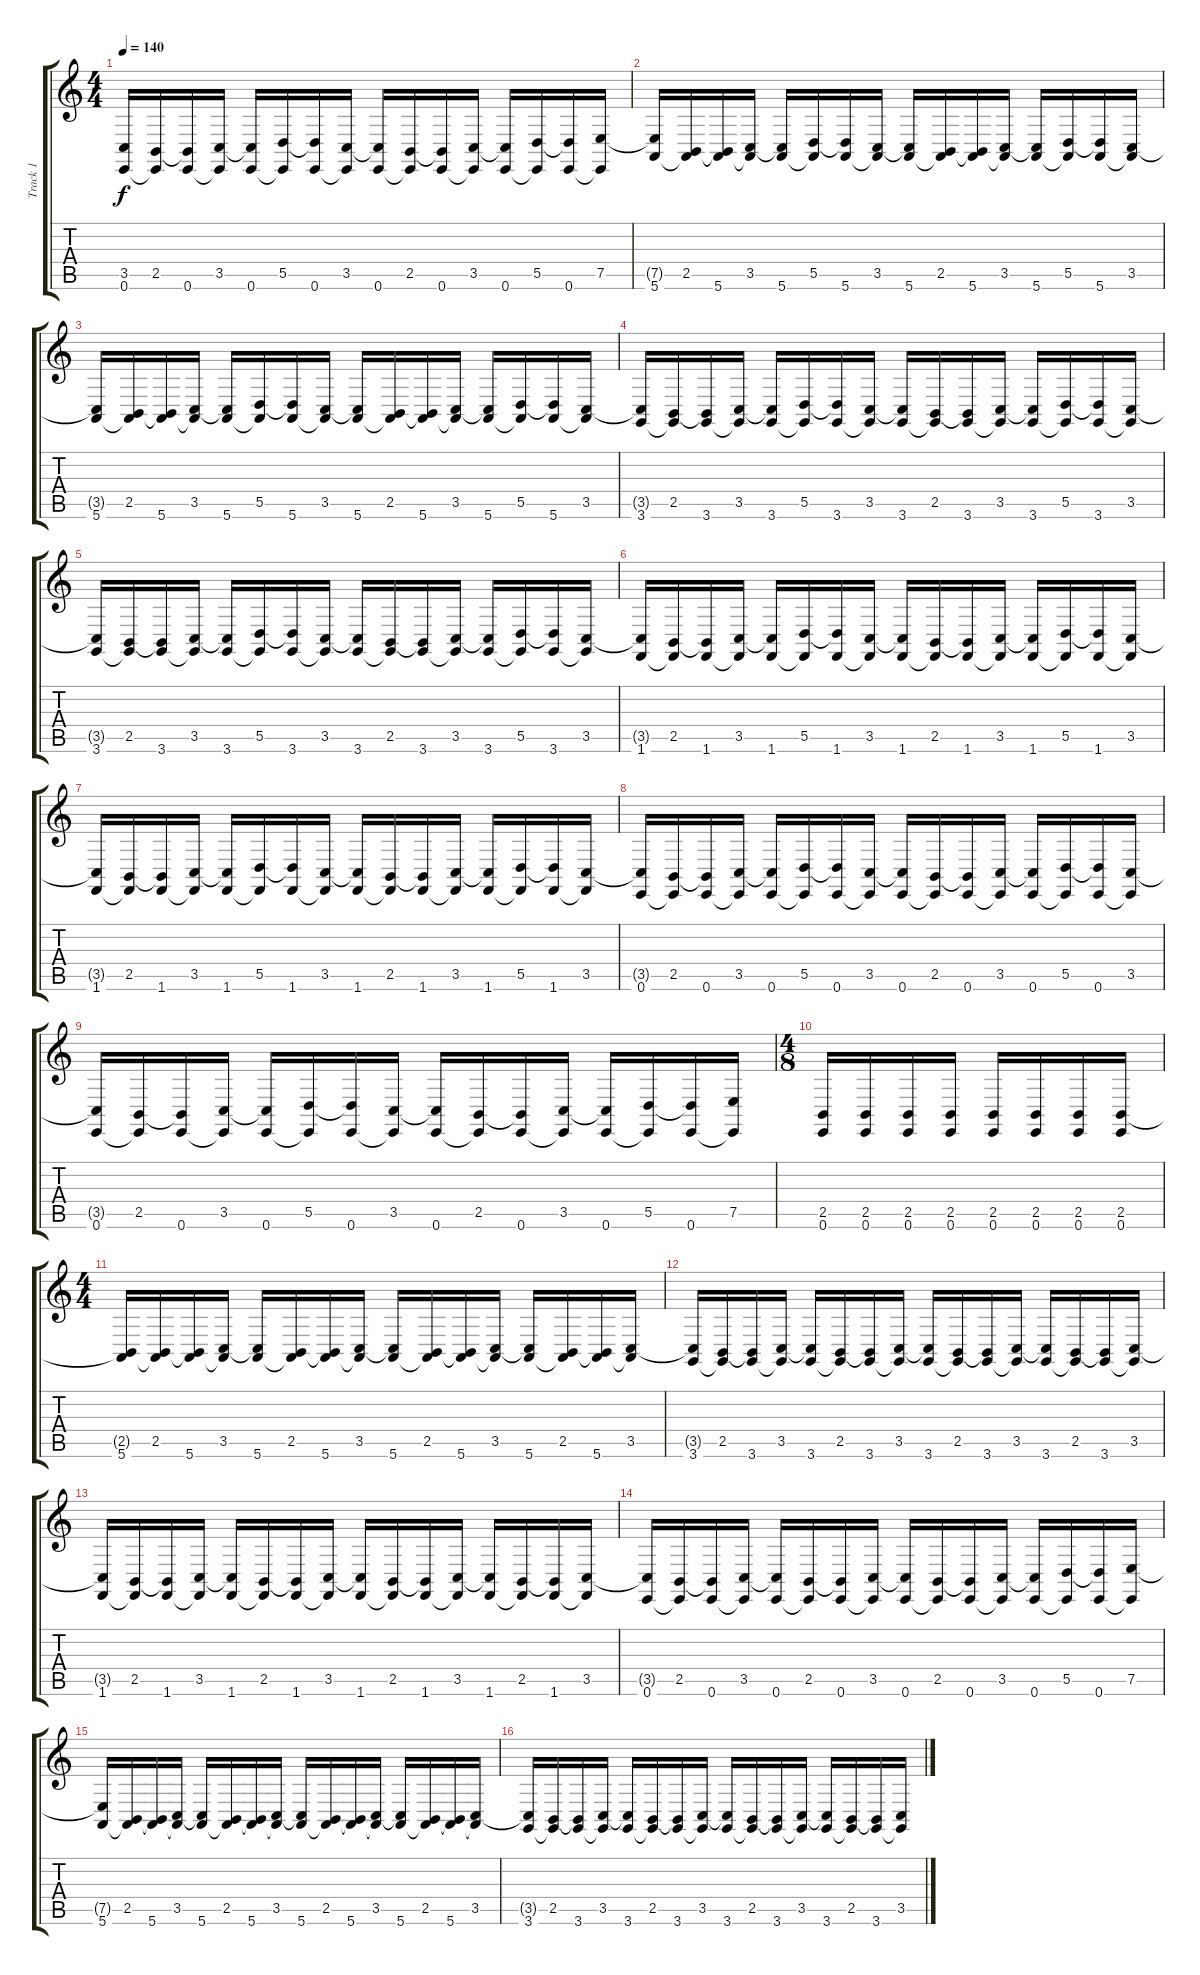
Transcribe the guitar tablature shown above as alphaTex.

\track ("Track 1" "Track 1") {instrument harpsichord}
\staff {score tabs}
\tuning (E4 B3 G3 D3 A2 E2) {hide}
\ts (4 4)
\tempo 140
\clef g2
\ks c
(3.5{t} 0.6).16{dy f} (2.5 0.6{t}).16 (2.5{t} 0.6).16 (3.5 0.6{t}).16 (3.5{t} 0.6).16 (5.5 0.6{t}).16 (5.5{t} 0.6).16 (3.5 0.6{t}).16 (3.5{t} 0.6).16 (2.5 0.6{t}).16 (2.5{t} 0.6).16 (3.5 0.6{t}).16 (3.5{t} 0.6).16 (5.5 0.6{t}).16 (5.5{t} 0.6).16 (7.5 0.6{t}).16 |
(7.5{t} 5.6).16 (2.5 5.6{t}).16 (2.5{t} 5.6).16 (3.5 5.6{t}).16 (3.5{t} 5.6).16 (5.5 5.6{t}).16 (5.5{t} 5.6).16 (3.5 5.6{t}).16 (3.5{t} 5.6).16 (2.5 5.6{t}).16 (2.5{t} 5.6).16 (3.5 5.6{t}).16 (3.5{t} 5.6).16 (5.5 5.6{t}).16 (5.5{t} 5.6).16 (3.5 5.6{t}).16 |
(3.5{t} 5.6).16 (2.5 5.6{t}).16 (2.5{t} 5.6).16 (3.5 5.6{t}).16 (3.5{t} 5.6).16 (5.5 5.6{t}).16 (5.5{t} 5.6).16 (3.5 5.6{t}).16 (3.5{t} 5.6).16 (2.5 5.6{t}).16 (2.5{t} 5.6).16 (3.5 5.6{t}).16 (3.5{t} 5.6).16 (5.5 5.6{t}).16 (5.5{t} 5.6).16 (3.5 5.6{t}).16 |
(3.5{t} 3.6).16 (2.5 3.6{t}).16 (2.5{t} 3.6).16 (3.5 3.6{t}).16 (3.5{t} 3.6).16 (5.5 3.6{t}).16 (5.5{t} 3.6).16 (3.5 3.6{t}).16 (3.5{t} 3.6).16 (2.5 3.6{t}).16 (2.5{t} 3.6).16 (3.5 3.6{t}).16 (3.5{t} 3.6).16 (5.5 3.6{t}).16 (5.5{t} 3.6).16 (3.5 3.6{t}).16 |
(3.5{t} 3.6).16 (2.5 3.6{t}).16 (2.5{t} 3.6).16 (3.5 3.6{t}).16 (3.5{t} 3.6).16 (5.5 3.6{t}).16 (5.5{t} 3.6).16 (3.5 3.6{t}).16 (3.5{t} 3.6).16 (2.5 3.6{t}).16 (2.5{t} 3.6).16 (3.5 3.6{t}).16 (3.5{t} 3.6).16 (5.5 3.6{t}).16 (5.5{t} 3.6).16 (3.5 3.6{t}).16 |
(3.5{t} 1.6).16 (2.5 1.6{t}).16 (2.5{t} 1.6).16 (3.5 1.6{t}).16 (3.5{t} 1.6).16 (5.5 1.6{t}).16 (5.5{t} 1.6).16 (3.5 1.6{t}).16 (3.5{t} 1.6).16 (2.5 1.6{t}).16 (2.5{t} 1.6).16 (3.5 1.6{t}).16 (3.5{t} 1.6).16 (5.5 1.6{t}).16 (5.5{t} 1.6).16 (3.5 1.6{t}).16 |
(3.5{t} 1.6).16 (2.5 1.6{t}).16 (2.5{t} 1.6).16 (3.5 1.6{t}).16 (3.5{t} 1.6).16 (5.5 1.6{t}).16 (5.5{t} 1.6).16 (3.5 1.6{t}).16 (3.5{t} 1.6).16 (2.5 1.6{t}).16 (2.5{t} 1.6).16 (3.5 1.6{t}).16 (3.5{t} 1.6).16 (5.5 1.6{t}).16 (5.5{t} 1.6).16 (3.5 1.6{t}).16 |
(3.5{t} 0.6).16 (2.5 0.6{t}).16 (2.5{t} 0.6).16 (3.5 0.6{t}).16 (3.5{t} 0.6).16 (5.5 0.6{t}).16 (5.5{t} 0.6).16 (3.5 0.6{t}).16 (3.5{t} 0.6).16 (2.5 0.6{t}).16 (2.5{t} 0.6).16 (3.5 0.6{t}).16 (3.5{t} 0.6).16 (5.5 0.6{t}).16 (5.5{t} 0.6).16 (3.5 0.6{t}).16 |
(3.5{t} 0.6).16 (2.5 0.6{t}).16 (2.5{t} 0.6).16 (3.5 0.6{t}).16 (3.5{t} 0.6).16 (5.5 0.6{t}).16 (5.5{t} 0.6).16 (3.5 0.6{t}).16 (3.5{t} 0.6).16 (2.5 0.6{t}).16 (2.5{t} 0.6).16 (3.5 0.6{t}).16 (3.5{t} 0.6).16 (5.5 0.6{t}).16 (5.5{t} 0.6).16 (7.5 0.6{t}).16 |
\ts (4 8)
(2.5 0.6).16 (2.5 0.6).16 (2.5 0.6).16 (2.5 0.6).16 (2.5 0.6).16 (2.5 0.6).16 (2.5 0.6).16 (2.5 0.6).16 |
\ts (4 4)
(2.5{t} 5.6).16 (2.5 5.6{t}).16 (2.5{t} 5.6).16 (3.5 5.6{t}).16 (3.5{t} 5.6).16 (2.5 5.6{t}).16 (2.5{t} 5.6).16 (3.5 5.6{t}).16 (3.5{t} 5.6).16 (2.5 5.6{t}).16 (2.5{t} 5.6).16 (3.5 5.6{t}).16 (3.5{t} 5.6).16 (2.5 5.6{t}).16 (2.5{t} 5.6).16 (3.5 5.6{t}).16 |
(3.5{t} 3.6).16 (2.5 3.6{t}).16 (2.5{t} 3.6).16 (3.5 3.6{t}).16 (3.5{t} 3.6).16 (2.5 3.6{t}).16 (2.5{t} 3.6).16 (3.5 3.6{t}).16 (3.5{t} 3.6).16 (2.5 3.6{t}).16 (2.5{t} 3.6).16 (3.5 3.6{t}).16 (3.5{t} 3.6).16 (2.5 3.6{t}).16 (2.5{t} 3.6).16 (3.5 3.6{t}).16 |
(3.5{t} 1.6).16 (2.5 1.6{t}).16 (2.5{t} 1.6).16 (3.5 1.6{t}).16 (3.5{t} 1.6).16 (2.5 1.6{t}).16 (2.5{t} 1.6).16 (3.5 1.6{t}).16 (3.5{t} 1.6).16 (2.5 1.6{t}).16 (2.5{t} 1.6).16 (3.5 1.6{t}).16 (3.5{t} 1.6).16 (2.5 1.6{t}).16 (2.5{t} 1.6).16 (3.5 1.6{t}).16 |
(3.5{t} 0.6).16 (2.5 0.6{t}).16 (2.5{t} 0.6).16 (3.5 0.6{t}).16 (3.5{t} 0.6).16 (2.5 0.6{t}).16 (2.5{t} 0.6).16 (3.5 0.6{t}).16 (3.5{t} 0.6).16 (2.5 0.6{t}).16 (2.5{t} 0.6).16 (3.5 0.6{t}).16 (3.5{t} 0.6).16 (5.5 0.6{t}).16 (5.5{t} 0.6).16 (7.5 0.6{t}).16 |
(7.5{t} 5.6).16 (2.5 5.6{t}).16 (2.5{t} 5.6).16 (3.5 5.6{t}).16 (3.5{t} 5.6).16 (2.5 5.6{t}).16 (2.5{t} 5.6).16 (3.5 5.6{t}).16 (3.5{t} 5.6).16 (2.5 5.6{t}).16 (2.5{t} 5.6).16 (3.5 5.6{t}).16 (3.5{t} 5.6).16 (2.5 5.6{t}).16 (2.5{t} 5.6).16 (3.5 5.6{t}).16 |
(3.5{t} 3.6).16 (2.5 3.6{t}).16 (2.5{t} 3.6).16 (3.5 3.6{t}).16 (3.5{t} 3.6).16 (2.5 3.6{t}).16 (2.5{t} 3.6).16 (3.5 3.6{t}).16 (3.5{t} 3.6).16 (2.5 3.6{t}).16 (2.5{t} 3.6).16 (3.5 3.6{t}).16 (3.5{t} 3.6).16 (2.5 3.6{t}).16 (2.5{t} 3.6).16 (3.5 3.6{t}).16
